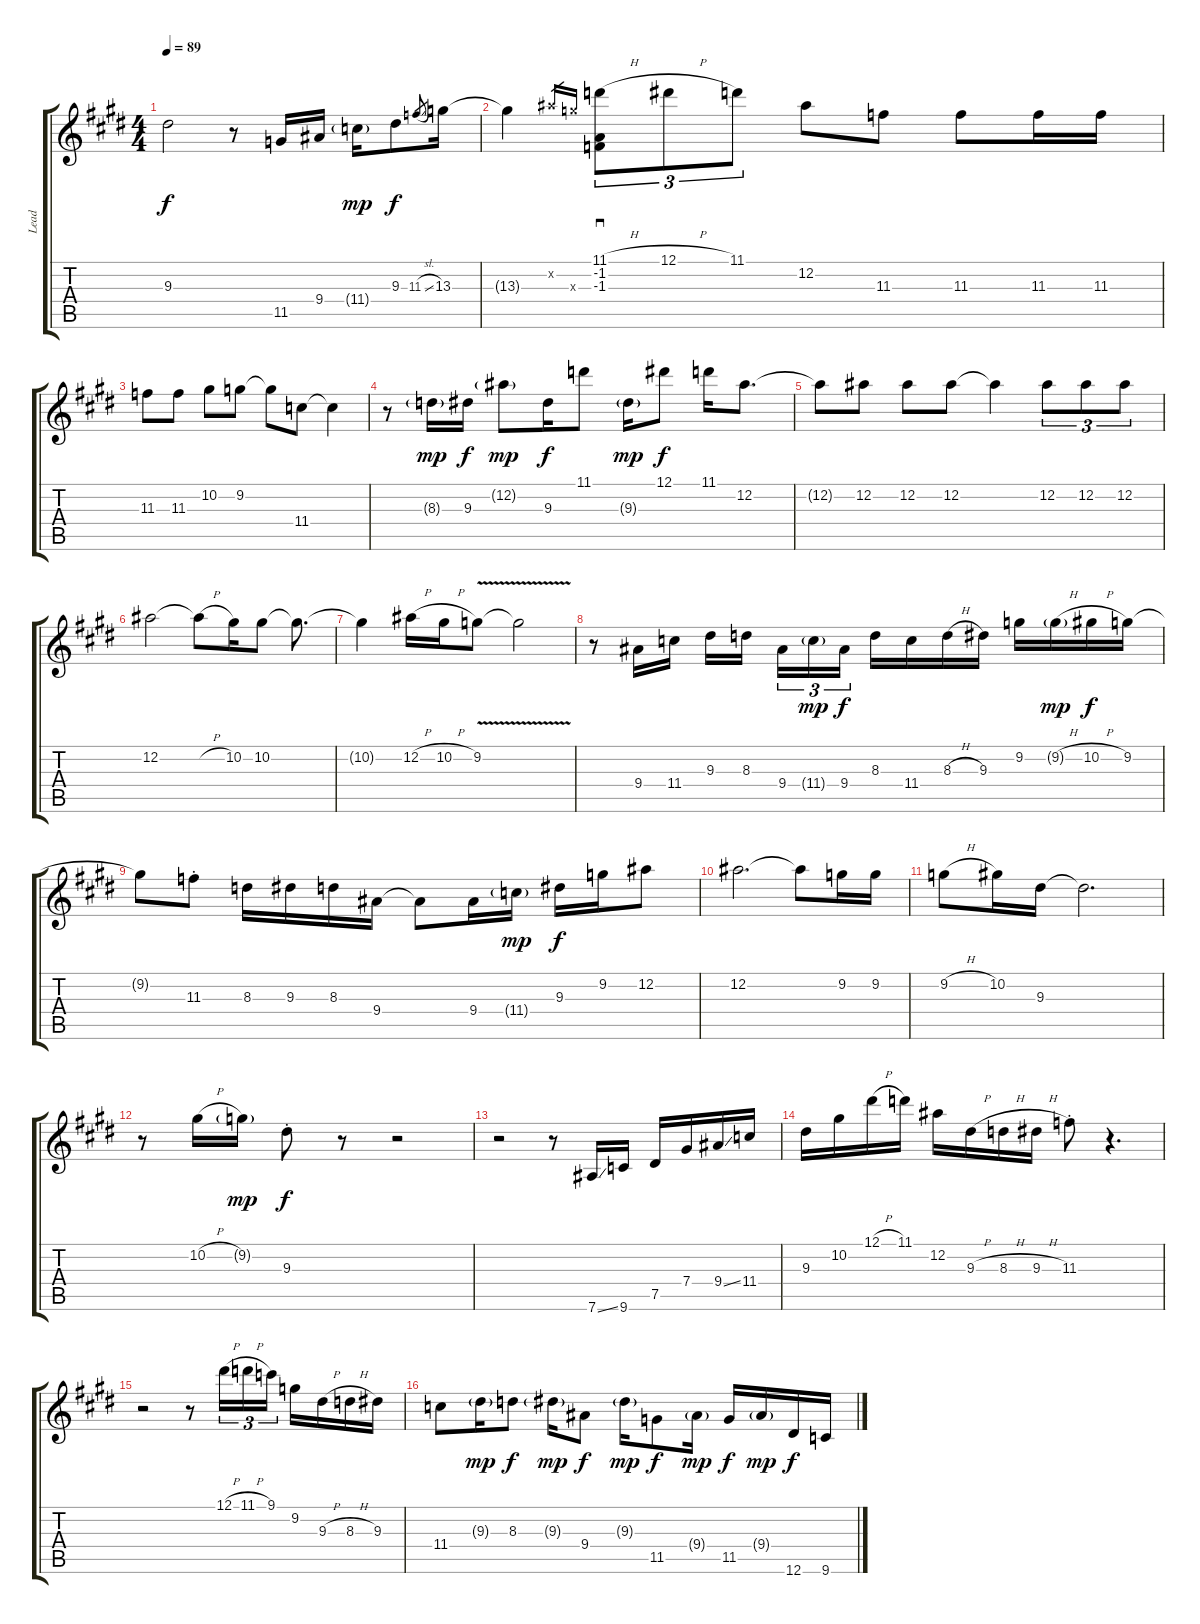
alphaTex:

\track ("Lead" "Lead") {instrument acousticguitarnylon}
\staff {score tabs}
\tuning (Eb4 Bb3 Gb3 Db3 Ab2 Eb2) {hide}
\ts (4 4)
\tempo 89
\clef g2
\ks c#minor
9.3{t}.2{dy f} r.8 11.5.16 9.4.16 11.4{g}.16{dy mp} 9.3.8{dy f} 11.3{sl}.8{gr} 13.3.16 |
13.3{t}.4 12.2{x}.16{gr} 13.3{x}.16{gr} (11.1{h} -1.2 -1.3).8{sd tu (3 2)} 12.1{h}.8{tu (3 2)} 11.1.8{tu (3 2)} 12.2.8 11.3.8 11.3.8 11.3.16 11.3.16 |
11.3.8 11.3.8 10.2.8 9.2.8 9.2{t}.8 11.4.8 11.4{t}.4 |
\ks e
r.8 8.3{g}.16{dy mp} 9.3.16{dy f} 12.2{g}.8{dy mp} 9.3.16{dy f} 11.1.8 9.3{g}.16{dy mp} 12.1.8{dy f} 11.1.16 12.2.8{d} |
\ks c#minor
12.2{t}.8 12.2.8 12.2.8 12.2.8 12.2{t}.4 12.2.8{tu (3 2)} 12.2.8{tu (3 2)} 12.2.8{tu (3 2)} |
12.2.2 12.2{h t}.8 10.2.16 10.2.8 10.2{t}.8{d} |
10.2{t}.4 12.2{h}.16 10.2{h}.16 9.2{v}.8 9.2{v t}.2 |
\ks e
r.8 9.4.16 11.4.16 9.3.16 8.3.16{beam splitsecondary} 9.4.16{tu (3 2)} 11.4{g}.16{tu (3 2) dy mp} 9.4.16{tu (3 2) dy f} 8.3.16 11.4.16 8.3{h}.16 9.3.16 9.2.16 9.2{h g}.16{dy mp} 10.2{h}.16{dy f} 9.2.16 |
\ks c#minor
9.2{t}.8 11.3{st}.8 8.3.16 9.3.16 8.3.16 9.4.16 9.4{t}.8 9.4.16 11.4{g}.16{dy mp} 9.3.16{dy f} 9.2.16 12.2.8 |
12.2.2{d} 12.2{t}.8 9.2.16 9.2.16 |
9.2{h}.8 10.2.16 9.3.16 9.3{t}.2{d} |
\ks e
r.8 10.2{h}.16 9.2{g}.16{dy mp} 9.3{st}.8{dy f} r.8 r.2 |
\ks c#minor
r.2 r.8 7.6{ss}.16 9.6.16 7.5.16 7.4.16 9.4{ss}.16 11.4.16 |
9.3.16 10.2.16 12.1{h}.16 11.1.16 12.2.16 9.3{h}.16 8.3{h}.16 9.3{h}.16 11.3{st}.8 r.4{d} |
r.2 r.8 12.1{h}.16{tu (3 2)} 11.1{h}.16{tu (3 2)} 9.1.16{tu (3 2)} 9.2.16 9.3{h}.16 8.3{h}.16 9.3.16 |
\ks e
11.4.8 9.3{g}.16{dy mp} 8.3.8{dy f} 9.3{g}.16{dy mp} 9.4.8{dy f} 9.3{g}.16{dy mp} 11.5.8{dy f} 9.4{g}.16{dy mp} 11.5.16{dy f} 9.4{g}.16{dy mp} 12.6.16{dy f} 9.6.16
